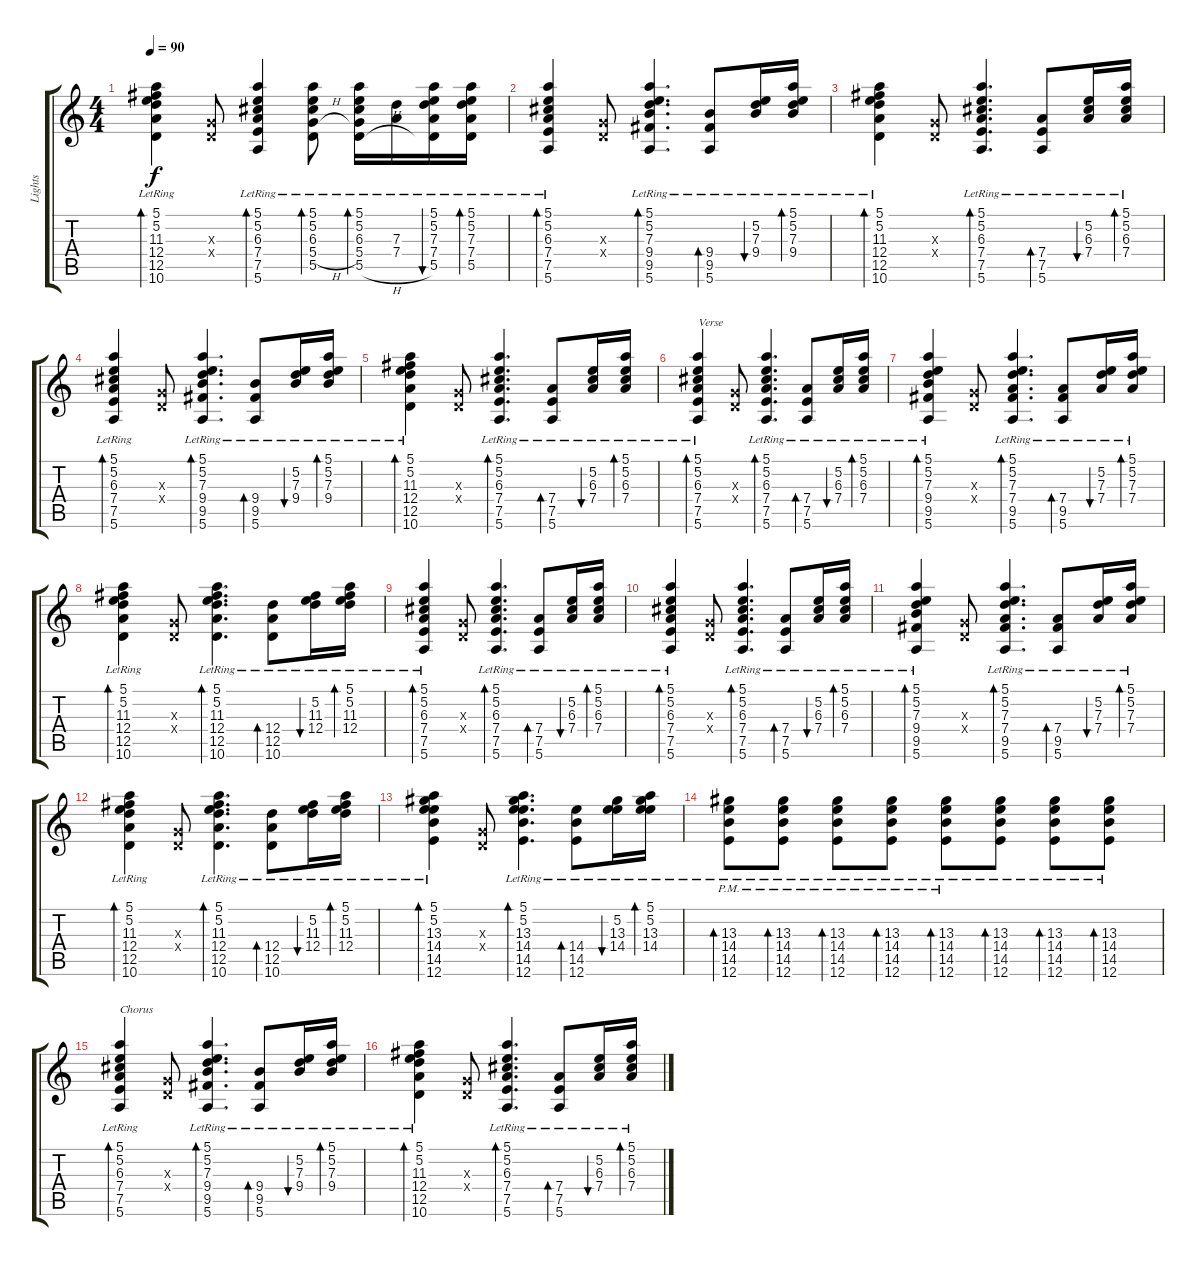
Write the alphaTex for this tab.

\track ("Lights" "Lights") {instrument acousticguitarsteel}
\staff {score tabs}
\tuning (E4 B3 G3 D3 A2 E2) {hide}
\ts (4 4)
\tempo 90
\clef g2
\ks c
(5.1 5.2 11.3 12.4{lr} 12.5{lr} 10.6{lr}).4{bd 30 dy f} (0.3{x} 0.4{x}).8 (5.1{lr} 5.2{lr} 6.3{lr} 7.4{lr} 7.5{lr} 5.6{lr}).4{bd 30} (5.1{lr} 5.2{lr} 6.3{lr} 5.4{h lr} 5.5{lr}).8{bd 60} (5.1{lr} 5.2{lr} 6.3{lr} 5.4{lr} 5.5{h lr}).16{bd 60} (7.3{lr} 7.4{lr}).16 (5.1{lr} 5.2{lr} 7.3{lr} 7.4{lr} 5.5{lr}).16{bu 60} (5.1{lr} 5.2{lr} 7.3{lr} 7.4{lr} 5.5{lr}).16{bd 60} |
(5.1 5.2 6.3 7.4{lr} 7.5{lr} 5.6{lr}).4{bd 30} (0.3{x} 0.4{x}).8 (5.1{lr} 5.2{lr} 7.3{lr} 9.4{lr} 9.5{lr} 5.6{lr}).4{d bd 30} (9.4{lr} 9.5{lr} 5.6{lr}).8{bd 60} (5.2{lr} 7.3{lr} 9.4).16{bu 60} (5.1{lr} 5.2{lr} 7.3{lr} 9.4).16{bd 60} |
(5.1 5.2 11.3 12.4{lr} 12.5{lr} 10.6{lr}).4{bd 30} (0.3{x} 0.4{x}).8 (5.1{lr} 5.2{lr} 6.3{lr} 7.4{lr} 7.5{lr} 5.6{lr}).4{d bd 30} (7.4{lr} 7.5{lr} 5.6{lr}).8{bd 60} (5.2{lr} 6.3{lr} 7.4).16{bu 60} (5.1{lr} 5.2{lr} 6.3{lr} 7.4).16{bd 60} |
(5.1 5.2 6.3 7.4{lr} 7.5{lr} 5.6{lr}).4{bd 30} (0.3{x} 0.4{x}).8 (5.1{lr} 5.2{lr} 7.3{lr} 9.4{lr} 9.5{lr} 5.6{lr}).4{d bd 30} (9.4{lr} 9.5{lr} 5.6{lr}).8{bd 60} (5.2{lr} 7.3{lr} 9.4).16{bu 60} (5.1{lr} 5.2{lr} 7.3{lr} 9.4).16{bd 60} |
(5.1 5.2 11.3 12.4{lr} 12.5{lr} 10.6{lr}).4{bd 30} (0.3{x} 0.4{x}).8 (5.1{lr} 5.2{lr} 6.3{lr} 7.4{lr} 7.5{lr} 5.6{lr}).4{d bd 30} (7.4{lr} 7.5{lr} 5.6{lr}).8{bd 60} (5.2{lr} 6.3{lr} 7.4).16{bu 60} (5.1{lr} 5.2{lr} 6.3{lr} 7.4).16{bd 60} |
(5.1 5.2 6.3 7.4{lr} 7.5{lr} 5.6{lr}).4{bd 30 txt "Verse"} (0.3{x} 0.4{x}).8 (5.1{lr} 5.2{lr} 6.3{lr} 7.4{lr} 7.5{lr} 5.6{lr}).4{d bd 30} (7.4{lr} 7.5{lr} 5.6{lr}).8{bd 60} (5.2{lr} 6.3{lr} 7.4).16{bu 60} (5.1{lr} 5.2{lr} 6.3{lr} 7.4).16{bd 60} |
(5.1 5.2 7.3 9.4{lr} 9.5{lr} 5.6{lr}).4{bd 30} (0.3{x} 0.4{x}).8 (5.1{lr} 5.2{lr} 7.3{lr} 7.4{lr} 9.5{lr} 5.6{lr}).4{d bd 30} (7.4{lr} 9.5{lr} 5.6{lr}).8{bd 60} (5.2{lr} 7.3{lr} 7.4).16{bu 60} (5.1{lr} 5.2{lr} 7.3{lr} 7.4).16{bd 60} |
(5.1 5.2 11.3 12.4{lr} 12.5{lr} 10.6{lr}).4{bd 30} (0.3{x} 0.4{x}).8 (5.1{lr} 5.2{lr} 11.3{lr} 12.4{lr} 12.5{lr} 10.6{lr}).4{d bd 30} (12.4{lr} 12.5{lr} 10.6{lr}).8{bd 60} (5.2{lr} 11.3{lr} 12.4).16{bu 60} (5.1{lr} 5.2{lr} 11.3{lr} 12.4).16{bd 30} |
(5.1 5.2 6.3 7.4{lr} 7.5{lr} 5.6{lr}).4{bd 30} (0.3{x} 0.4{x}).8 (5.1{lr} 5.2{lr} 6.3{lr} 7.4{lr} 7.5{lr} 5.6{lr}).4{d bd 30} (7.4{lr} 7.5{lr} 5.6{lr}).8{bd 60} (5.2{lr} 6.3{lr} 7.4).16{bu 60} (5.1{lr} 5.2{lr} 6.3{lr} 7.4).16{bd 60} |
(5.1 5.2 6.3 7.4{lr} 7.5{lr} 5.6{lr}).4{bd 30} (0.3{x} 0.4{x}).8 (5.1{lr} 5.2{lr} 6.3{lr} 7.4{lr} 7.5{lr} 5.6{lr}).4{d bd 30} (7.4{lr} 7.5{lr} 5.6{lr}).8{bd 60} (5.2{lr} 6.3{lr} 7.4).16{bu 60} (5.1{lr} 5.2{lr} 6.3{lr} 7.4).16{bd 60} |
(5.1 5.2 7.3 9.4{lr} 9.5{lr} 5.6{lr}).4{bd 30} (0.3{x} 0.4{x}).8 (5.1{lr} 5.2{lr} 7.3{lr} 7.4{lr} 9.5{lr} 5.6{lr}).4{d bd 30} (7.4{lr} 9.5{lr} 5.6{lr}).8{bd 60} (5.2{lr} 7.3{lr} 7.4).16{bu 60} (5.1{lr} 5.2{lr} 7.3{lr} 7.4).16{bd 60} |
(5.1 5.2 11.3 12.4{lr} 12.5{lr} 10.6{lr}).4{bd 30} (0.3{x} 0.4{x}).8 (5.1{lr} 5.2{lr} 11.3{lr} 12.4{lr} 12.5{lr} 10.6{lr}).4{d bd 30} (12.4{lr} 12.5{lr} 10.6{lr}).8{bd 60} (5.2{lr} 11.3{lr} 12.4).16{bu 60} (5.1{lr} 5.2{lr} 11.3{lr} 12.4).16{bd 30} |
(5.1 5.2 13.3 14.4{lr} 14.5{lr} 12.6{lr}).4{bd 30} (0.3{x} 0.4{x}).8 (5.1{lr} 5.2{lr} 13.3{lr} 14.4{lr} 14.5{lr} 12.6{lr}).4{d bd 30} (14.4{lr} 14.5{lr} 12.6{lr}).8{bd 60} (5.2{lr} 13.3{lr} 14.4).16{bu 60} (5.1{lr} 5.2{lr} 13.3{lr} 14.4).16{bd 30} |
(13.3{pm} 14.4{pm lr} 14.5{pm lr} 12.6{pm lr}).8{bd 30} (13.3{pm} 14.4{pm lr} 14.5{pm lr} 12.6{pm lr}).8{bd 30} (13.3{pm} 14.4{pm lr} 14.5{pm lr} 12.6{pm lr}).8{bd 30} (13.3{pm} 14.4{pm lr} 14.5{pm lr} 12.6{pm lr}).8{bd 30} (13.3 14.4{lr} 14.5{pm lr} 12.6{lr}).8{bd 30} (13.3 14.4{lr} 14.5{lr} 12.6{lr}).8{bd 30} (13.3 14.4{lr} 14.5{lr} 12.6{lr}).8{bd 30} (13.3 14.4{lr} 14.5{lr} 12.6{lr}).8{bd 30} |
(5.1 5.2 6.3 7.4{lr} 7.5{lr} 5.6{lr}).4{bd 30 txt "Chorus"} (0.3{x} 0.4{x}).8 (5.1{lr} 5.2{lr} 7.3{lr} 9.4{lr} 9.5{lr} 5.6{lr}).4{d bd 30} (9.4{lr} 9.5{lr} 5.6{lr}).8{bd 60} (5.2{lr} 7.3{lr} 9.4).16{bu 60} (5.1{lr} 5.2{lr} 7.3{lr} 9.4).16{bd 60} |
(5.1 5.2 11.3 12.4{lr} 12.5{lr} 10.6{lr}).4{bd 30} (0.3{x} 0.4{x}).8 (5.1{lr} 5.2{lr} 6.3{lr} 7.4{lr} 7.5{lr} 5.6{lr}).4{d bd 30} (7.4{lr} 7.5{lr} 5.6{lr}).8{bd 60} (5.2{lr} 6.3{lr} 7.4).16{bu 60} (5.1{lr} 5.2{lr} 6.3{lr} 7.4).16{bd 60}
